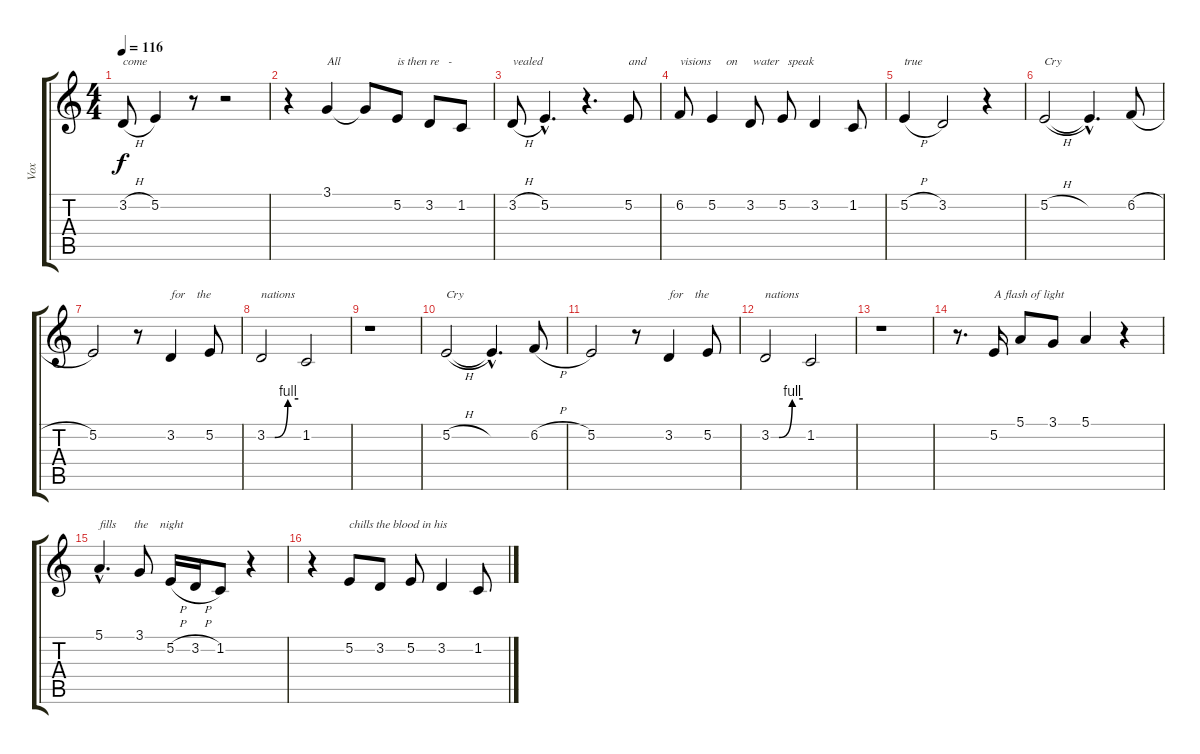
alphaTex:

\track ("Vox" "Vox") {instrument violin}
\staff {score tabs}
\tuning (E4 B3 G3 D3 A2 E2) {hide}
\ts (4 4)
\tempo 116
\clef g2
\ks c
3.2{h}.8{txt "come" dy f} 5.2.4 r.8 r.2 |
r.4 3.1.4{txt "All "} 3.1{t}.8 5.2.8{txt "is then re   -"} 3.2.8 1.2.8 |
3.2{h}.8{txt "vealed"} 5.2{hac}.4{d} r.4{d} 5.2.8{txt "and"} |
6.2.8{txt "visions     on     water   speak"} 5.2.4 3.2.8 5.2.8 3.2.4 1.2.8 |
5.2{h}.4{txt "true"} 3.2.2 r.4 |
5.2{h}.2{txt "Cry"} 5.2{hac t}.4{d} 6.2{h}.8 |
5.2.2 r.8 3.2.4{txt "for    the"} 5.2.8 |
3.2{be (custom 0 0 15 0 40 4 60 4)}.2{txt "nations"} 1.2.2 |
r.1 |
5.2{h}.2{txt "Cry"} 5.2{hac t}.4{d} 6.2{h}.8 |
5.2.2 r.8 3.2.4{txt "for    the"} 5.2.8 |
3.2{be (custom 0 0 15 0 40 4 60 4)}.2{txt "nations"} 1.2.2 |
r.1 |
r.8{d} 5.2.16{txt "A flash of light"} 5.1.8 3.1.8 5.1.4 r.4 |
5.1{hac}.4{d txt "fills      the    night"} 3.1.8 5.2{h}.16 3.2{h}.16 1.2.8 r.4 |
r.4 5.2.8{txt "chills the blood in his"} 3.2.8 5.2.8 3.2.4 1.2.8
